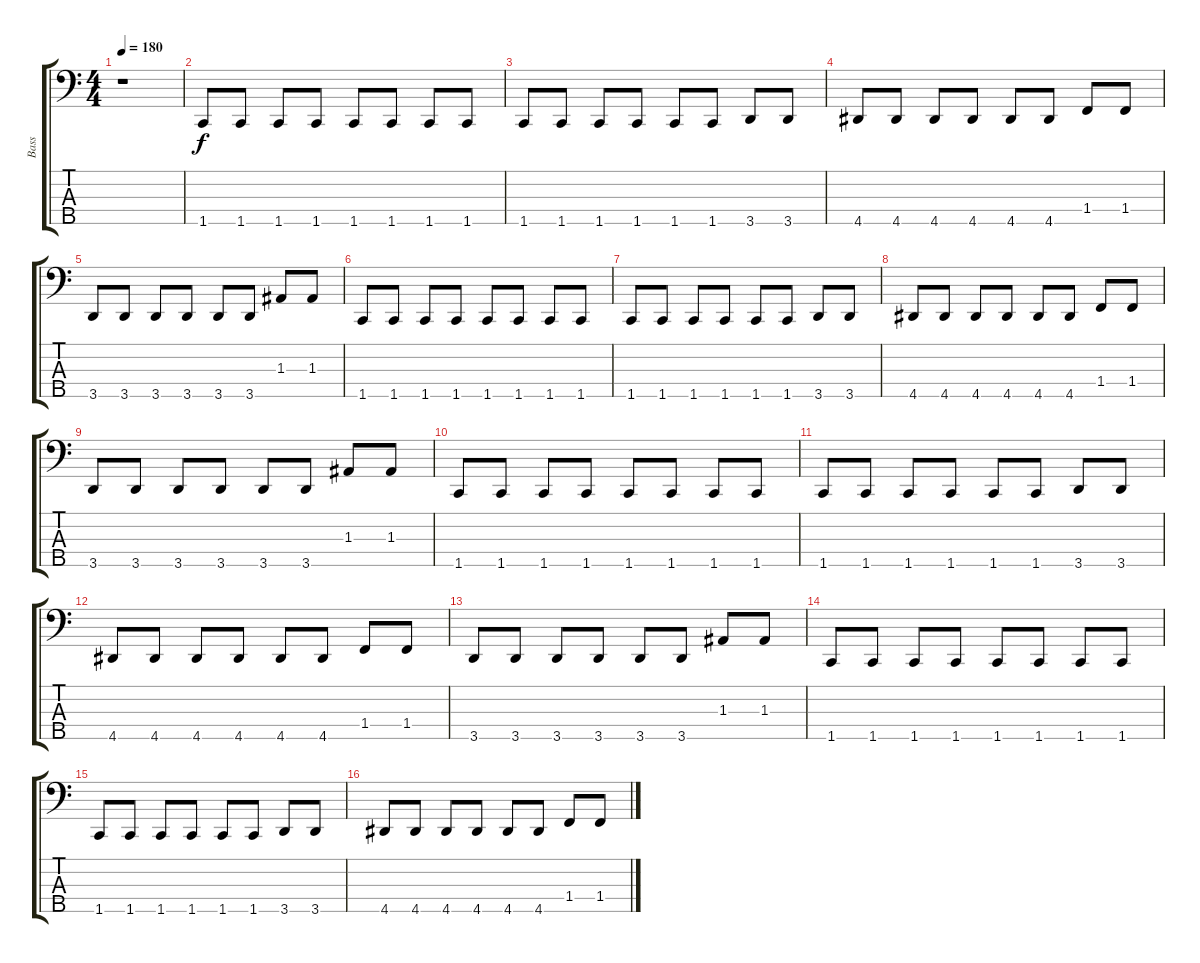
\track ("Bass" "Bass") {instrument slapbass2}
\staff {score tabs}
\tuning (G2 D2 A1 E1 B0) {hide}
\ts (4 4)
\tempo 180
\clef f4
\ks c
r.1{dy f} |
1.5.8 1.5.8 1.5.8 1.5.8 1.5.8 1.5.8 1.5.8 1.5.8 |
1.5.8 1.5.8 1.5.8 1.5.8 1.5.8 1.5.8 3.5.8 3.5.8 |
4.5.8 4.5.8 4.5.8 4.5.8 4.5.8 4.5.8 1.4.8 1.4.8 |
3.5.8 3.5.8 3.5.8 3.5.8 3.5.8 3.5.8 1.3.8 1.3.8 |
1.5.8 1.5.8 1.5.8 1.5.8 1.5.8 1.5.8 1.5.8 1.5.8 |
1.5.8 1.5.8 1.5.8 1.5.8 1.5.8 1.5.8 3.5.8 3.5.8 |
4.5.8 4.5.8 4.5.8 4.5.8 4.5.8 4.5.8 1.4.8 1.4.8 |
3.5.8 3.5.8 3.5.8 3.5.8 3.5.8 3.5.8 1.3.8 1.3.8 |
1.5.8 1.5.8 1.5.8 1.5.8 1.5.8 1.5.8 1.5.8 1.5.8 |
1.5.8 1.5.8 1.5.8 1.5.8 1.5.8 1.5.8 3.5.8 3.5.8 |
4.5.8 4.5.8 4.5.8 4.5.8 4.5.8 4.5.8 1.4.8 1.4.8 |
3.5.8 3.5.8 3.5.8 3.5.8 3.5.8 3.5.8 1.3.8 1.3.8 |
1.5.8 1.5.8 1.5.8 1.5.8 1.5.8 1.5.8 1.5.8 1.5.8 |
1.5.8 1.5.8 1.5.8 1.5.8 1.5.8 1.5.8 3.5.8 3.5.8 |
4.5.8 4.5.8 4.5.8 4.5.8 4.5.8 4.5.8 1.4.8 1.4.8
